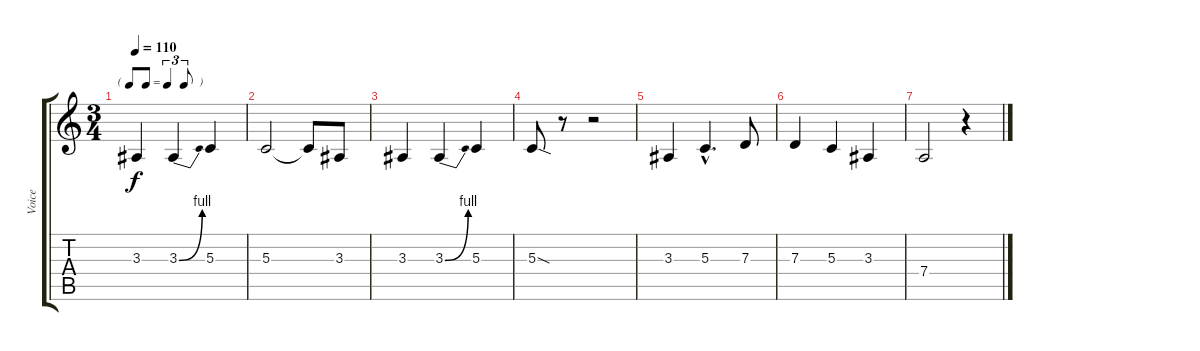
\track ("Voice" "Voice") {instrument lead6voice}
\staff {score tabs}
\tuning (E4 B3 G3 D3 A2 E2) {hide}
\ts (3 4)
\tf triplet8th
\tempo 110
\clef g2
\ks c
3.3.4{dy f} 3.3{be (bend 0 0 60 4)}.4 5.3.4 |
5.3.2 5.3{t}.8 3.3.8 |
3.3.4 3.3{be (bend 0 0 60 4)}.4 5.3.4 |
5.3{sod}.8 r.8 r.2 |
3.3.4 5.3{hac}.4{d} 7.3.8 |
7.3.4 5.3.4 3.3.4 |
7.4.2 r.4
